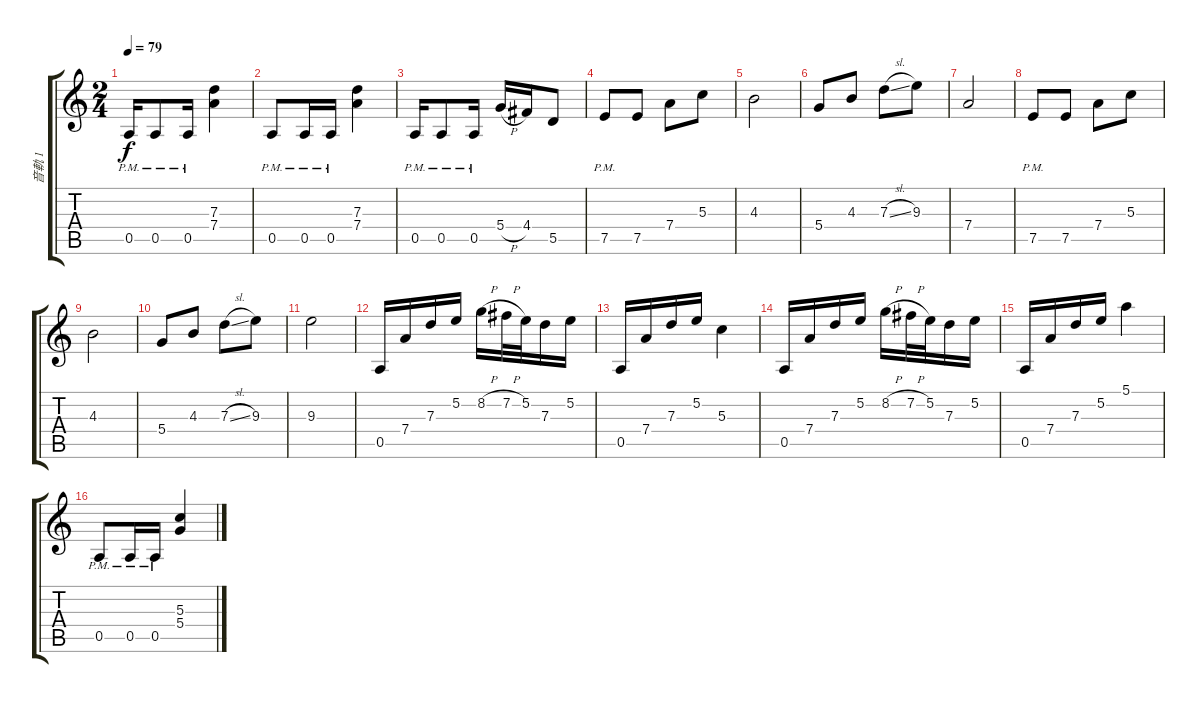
\track ("音軌 1" "音軌 1") {instrument electricguitarjazz}
\staff {score tabs}
\tuning (E4 B3 G3 D3 A2 E2) {hide}
\ts (2 4)
\tempo 79
\clef g2
\ks c
0.5{pm}.16{dy f} 0.5{pm}.8 0.5{pm}.16 (7.3 7.4).4 |
0.5{pm}.8 0.5{pm}.16 0.5{pm}.16 (7.3 7.4).4 |
0.5{pm}.16 0.5{pm}.8 0.5{pm}.16 5.4{h}.16 4.4.16 5.5.8 |
7.5{pm}.8 7.5.8 7.4.8 5.3.8 |
4.3.2 |
5.4.8 4.3.8 7.3{sl}.8 9.3.8 |
7.4.2 |
7.5{pm}.8 7.5.8 7.4.8 5.3.8 |
4.3.2 |
5.4.8 4.3.8 7.3{sl}.8 9.3.8 |
9.3.2 |
0.5.16{instrument electricguitarjazz} 7.4.16 7.3.16 5.2.16 8.2{h}.16 7.2{h}.32 5.2.32 7.3.16 5.2.16 |
0.5.16 7.4.16 7.3.16 5.2.16 5.3.4 |
0.5.16 7.4.16 7.3.16 5.2.16 8.2{h}.16 7.2{h}.32 5.2.32 7.3.16 5.2.16 |
0.5.16 7.4.16 7.3.16 5.2.16 5.1.4 |
0.5{pm}.8{instrument distortionguitar} 0.5{pm}.16 0.5{pm}.16 (5.3 5.4).4
